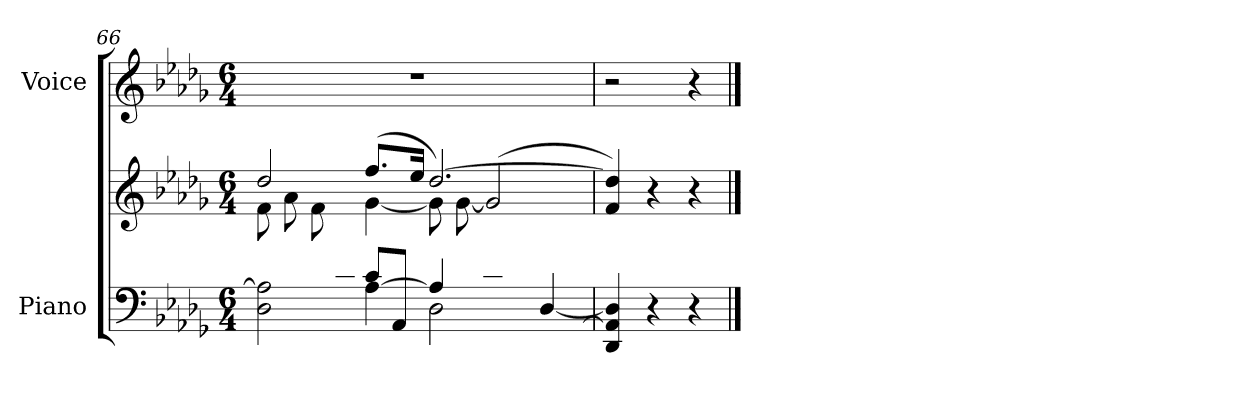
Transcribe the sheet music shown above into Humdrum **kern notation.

**kern	**kern	**kern
*part2	*part2	*part1
*staff3	*staff2	*staff1
*I"Piano	*	*I"Voice
*I'Pno	*	*
*clefF4	*clefG2	*clefG2
*k[b-e-a-d-g-]	*k[b-e-a-d-g-]	*k[b-e-a-d-g-]
*M6/4	*M6/4	*M6/4
=66	=66	=66
*^	*^	*
*	*^	*	*^	*
4.ryy	2D-\ 2A-\]	2ryy	2dd-/	8f\L	1ryy	1.r
.	.	.	.	8a-\	.	.
.	.	.	.	8f\	.	.
8d-/J	.	.	.	8ryy	.	.
2ryy	8c/L	[4A-\	(>8.ff/L	[4g-\	.	.
.	8AA-/J	.	.	.	.	.
.	.	.	16ee-/Jk	.	.	.
.	2D-\	4A-/]	[2.dd-/)	8g-\]	.	.
.	.	.	.	[8g-\L	.	.
8d-/	.	2ryy	.	2ryy	(>2g-/]	.
8A-/	.	.	.	.	.	.
8D-/	[4D-/	.	.	.	.	.
[8AA-/J	.	.	.	.	.	.
*v	*v	*v	*	*	*	*
*	*v	*v	*v	*
=67	=67	=67
4DD-/ 4AA-/] 4D-/]	4f/ 4dd-/])	2r
4r	4r	.
4r	4r	4r
==	==	==
*-	*-	*-
